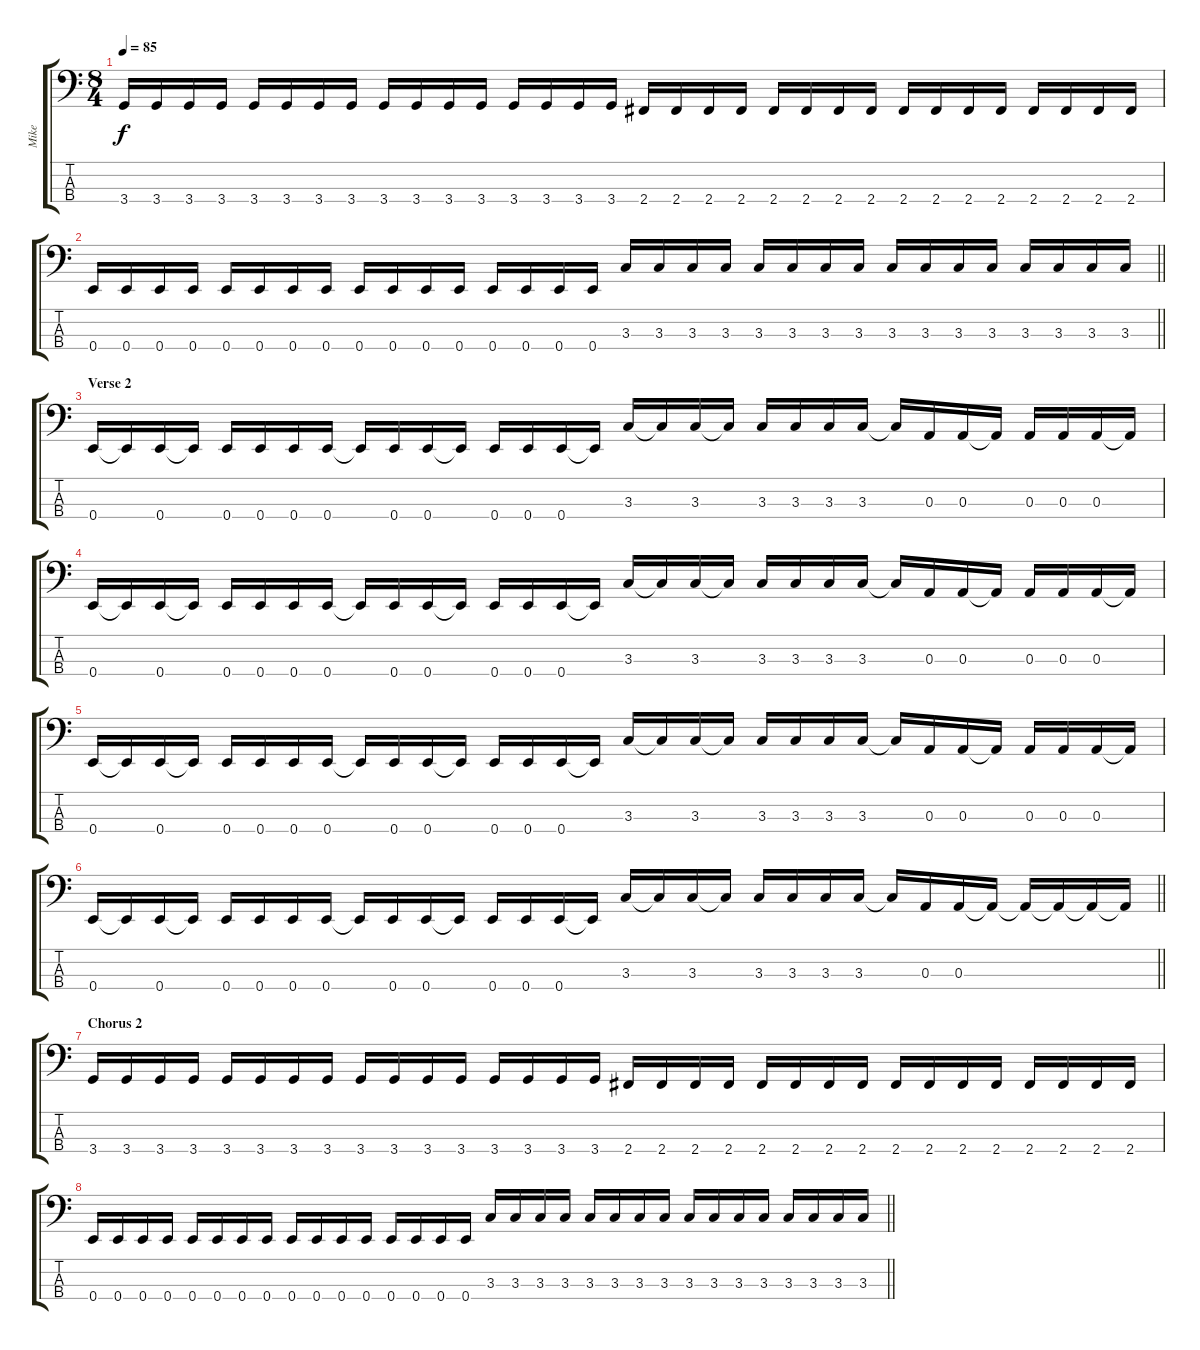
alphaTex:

\track ("Mike" "Mike") {instrument electricbasspick}
\staff {score tabs}
\tuning (G2 D2 A1 E1) {hide}
\ts (8 4)
\tempo 85
\clef f4
\ks c
3.4.16{dy f} 3.4.16 3.4.16 3.4.16 3.4.16 3.4.16 3.4.16 3.4.16 3.4.16 3.4.16 3.4.16 3.4.16 3.4.16 3.4.16 3.4.16 3.4.16 2.4.16 2.4.16 2.4.16 2.4.16 2.4.16 2.4.16 2.4.16 2.4.16 2.4.16 2.4.16 2.4.16 2.4.16 2.4.16 2.4.16 2.4.16 2.4.16 |
\barLineRight lightlight
0.4.16 0.4.16 0.4.16 0.4.16 0.4.16 0.4.16 0.4.16 0.4.16 0.4.16 0.4.16 0.4.16 0.4.16 0.4.16 0.4.16 0.4.16 0.4.16 3.3.16 3.3.16 3.3.16 3.3.16 3.3.16 3.3.16 3.3.16 3.3.16 3.3.16 3.3.16 3.3.16 3.3.16 3.3.16 3.3.16 3.3.16 3.3.16 |
\section ("" "Verse 2")
0.4.16 0.4{t}.16 0.4.16 0.4{t}.16 0.4.16 0.4.16 0.4.16 0.4.16 0.4{t}.16 0.4.16 0.4.16 0.4{t}.16 0.4.16 0.4.16 0.4.16 0.4{t}.16 3.3.16 3.3{t}.16 3.3.16 3.3{t}.16 3.3.16 3.3.16 3.3.16 3.3.16 3.3{t}.16 0.3.16 0.3.16 0.3{t}.16 0.3.16 0.3.16 0.3.16 0.3{t}.16 |
0.4.16 0.4{t}.16 0.4.16 0.4{t}.16 0.4.16 0.4.16 0.4.16 0.4.16 0.4{t}.16 0.4.16 0.4.16 0.4{t}.16 0.4.16 0.4.16 0.4.16 0.4{t}.16 3.3.16 3.3{t}.16 3.3.16 3.3{t}.16 3.3.16 3.3.16 3.3.16 3.3.16 3.3{t}.16 0.3.16 0.3.16 0.3{t}.16 0.3.16 0.3.16 0.3.16 0.3{t}.16 |
0.4.16 0.4{t}.16 0.4.16 0.4{t}.16 0.4.16 0.4.16 0.4.16 0.4.16 0.4{t}.16 0.4.16 0.4.16 0.4{t}.16 0.4.16 0.4.16 0.4.16 0.4{t}.16 3.3.16 3.3{t}.16 3.3.16 3.3{t}.16 3.3.16 3.3.16 3.3.16 3.3.16 3.3{t}.16 0.3.16 0.3.16 0.3{t}.16 0.3.16 0.3.16 0.3.16 0.3{t}.16 |
\barLineRight lightlight
0.4.16 0.4{t}.16 0.4.16 0.4{t}.16 0.4.16 0.4.16 0.4.16 0.4.16 0.4{t}.16 0.4.16 0.4.16 0.4{t}.16 0.4.16 0.4.16 0.4.16 0.4{t}.16 3.3.16 3.3{t}.16 3.3.16 3.3{t}.16 3.3.16 3.3.16 3.3.16 3.3.16 3.3{t}.16 0.3.16 0.3.16 0.3{t}.16 0.3{t}.16 0.3{t}.16 0.3{t}.16 0.3{t}.16 |
\section ("" "Chorus 2")
3.4.16 3.4.16 3.4.16 3.4.16 3.4.16 3.4.16 3.4.16 3.4.16 3.4.16 3.4.16 3.4.16 3.4.16 3.4.16 3.4.16 3.4.16 3.4.16 2.4.16 2.4.16 2.4.16 2.4.16 2.4.16 2.4.16 2.4.16 2.4.16 2.4.16 2.4.16 2.4.16 2.4.16 2.4.16 2.4.16 2.4.16 2.4.16 |
\barLineRight lightlight
0.4.16 0.4.16 0.4.16 0.4.16 0.4.16 0.4.16 0.4.16 0.4.16 0.4.16 0.4.16 0.4.16 0.4.16 0.4.16 0.4.16 0.4.16 0.4.16 3.3.16 3.3.16 3.3.16 3.3.16 3.3.16 3.3.16 3.3.16 3.3.16 3.3.16 3.3.16 3.3.16 3.3.16 3.3.16 3.3.16 3.3.16 3.3.16
